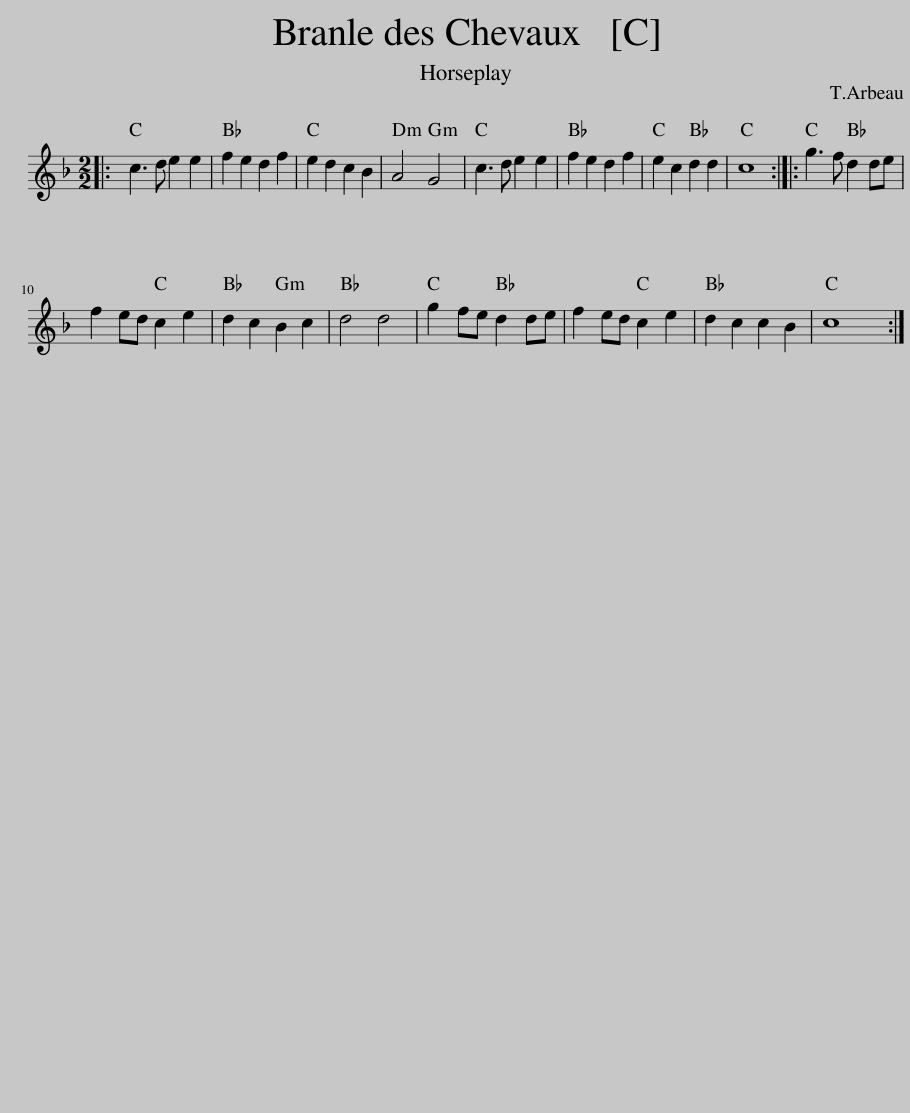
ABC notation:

X:1
L:1/8
M:2/2
I:linebreak $
K:F
V:1 treble
V:1
|: c3 d e2 e2 | f2 e2 d2 f2 | e2 d2 c2 B2 | A4 G4 | c3 d e2 e2 | %5
 f2 e2 d2 f2 | e2 c2 d2 d2 | c8 :: g3 f d2 de |$ f2 ed c2 e2 | %10
 d2 c2 B2 c2 | d4 d4 | g2 fe d2 de | f2 ed c2 e2 | d2 c2 c2 B2 | %15
 c8 :| %16
